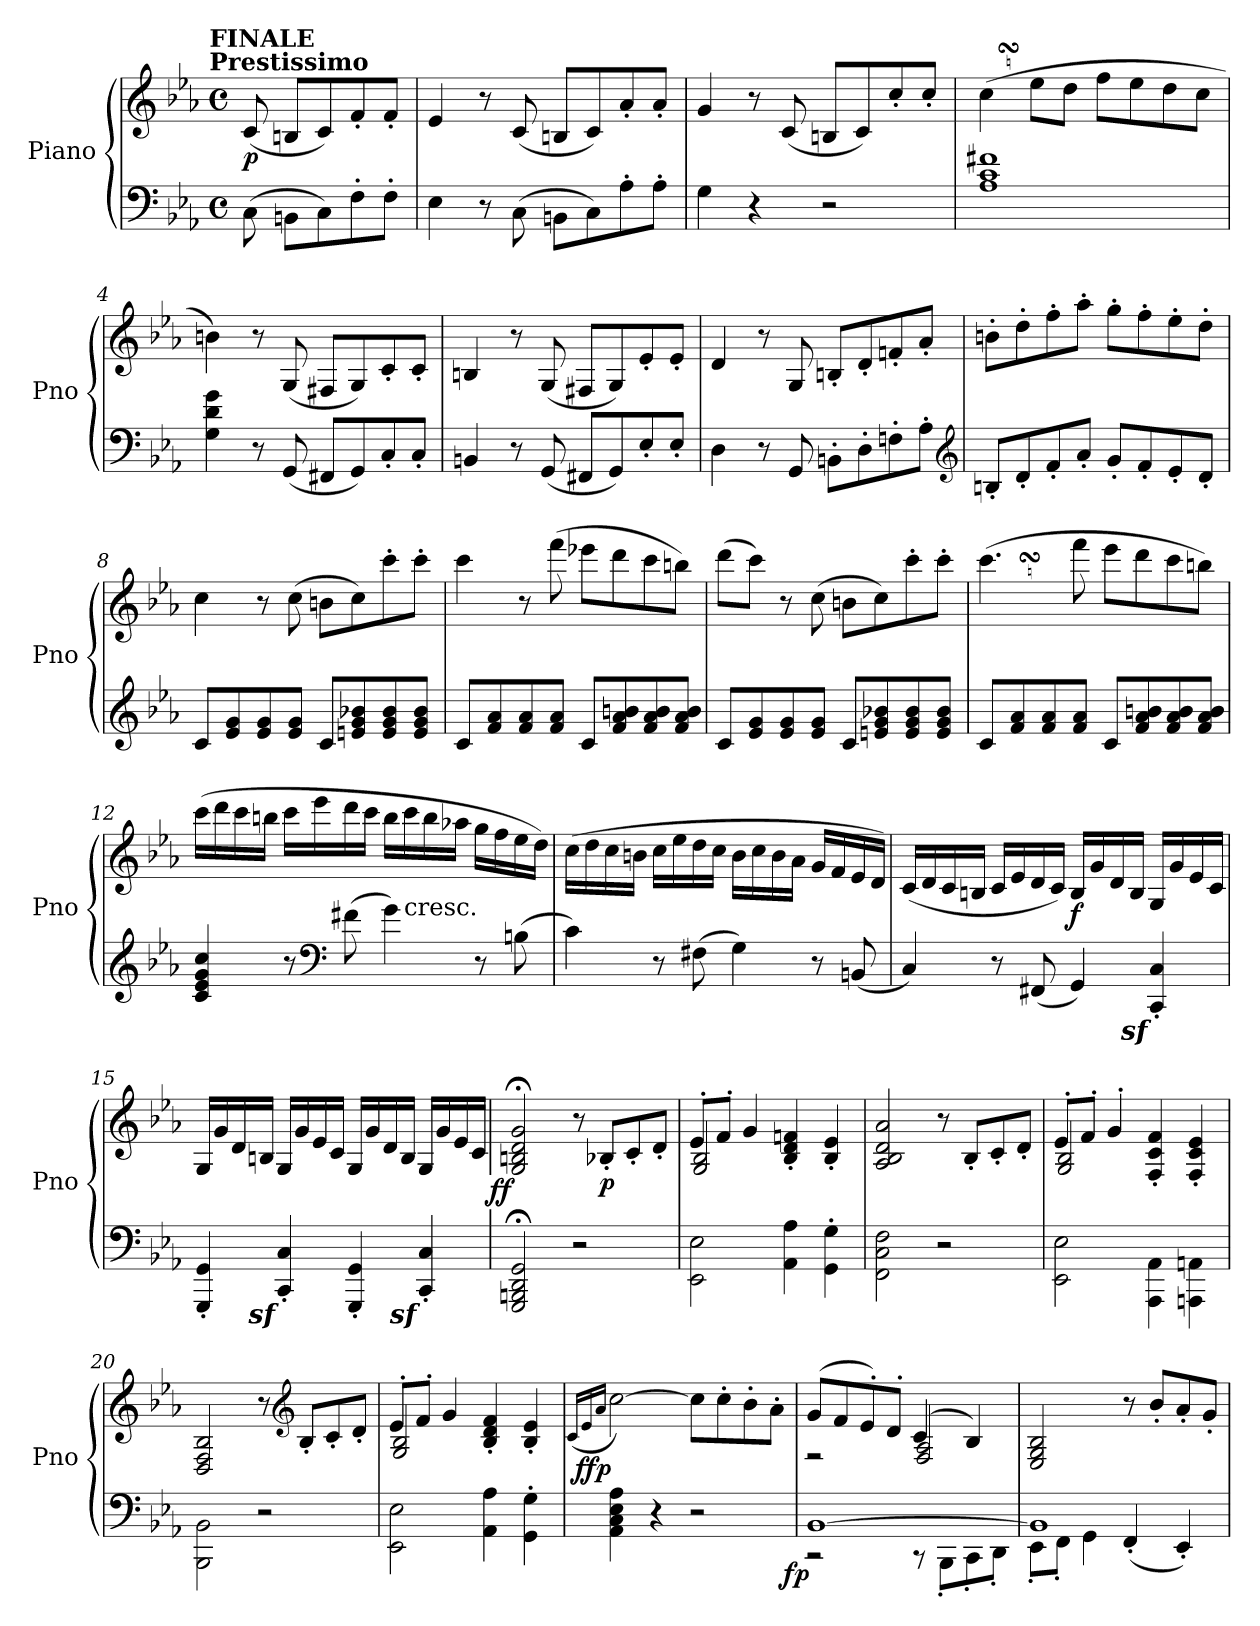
**kern	**kern	**dynam
*part1	*part1	*part1
*staff2	*staff1	*staff1/2
*I"Piano	*	*
*I'Pno	*	*
*clefF4	*clefG2	*
*k[b-e-a-]	*k[b-e-a-]	*
*c:	*c:	*
!!LO:TX:omd:t=FINALE\nPrestissimo
*M4/4	*M4/4	*
*met(c)	*met(c)	*
*MM180	*MM180	*
=	=	=
(8C\	(8c	p
8BBnL	8BnL	.
8C)	8c)	.
8F'	8f'	.
8F'J	8f'J	.
=1	=1	=1
4E-	4e-	.
8r	8r	.
(8C\	(8c	.
8BBnL	8BnL	.
8C)	8c)	.
8A-'	8a-'	.
8A-'J	8a-'J	.
=2	=2	=2
4G	4g	.
4r	8r	.
.	(8c	.
2r	8BnL	.
.	8c)	.
.	8cc'	.
.	8cc'J	.
=3	=3	=3
1A- 1c 1f#X	(4ccSSs	.
.	8ee-L	.
.	8ddJ	.
.	8ffL	.
.	8ee-	.
.	8dd	.
.	8ccJ	.
=4	=4	=4
4G 4d 4g	4bn)	.
8r	8r	.
(8GG	(8G	.
8FF#XL	8F#XL	.
8GG)	8G)	.
8C'	8c'	.
8C'J	8c'J	.
=5	=5	=5
4BBn	4Bn	.
8r	8r	.
(8GG	(8G	.
8FF#XL	8F#XL	.
8GG)	8G)	.
8E-'	8e-'	.
8E-'J	8e-'J	.
=6	=6	=6
4D	4d	.
8r	8r	.
8GG	8G	.
8BBn'L	8Bn'L	.
8D'	8d'	.
8Fn'	8fn'	.
8A-'J	8a-'J	.
*clefG2	*	*
=7	=7	=7
8Bn'L	8bn'L	.
8d'	8dd'	.
8f'	8ff'	.
8a-'J	8aa-'J	.
8g'L	8gg'L	.
8f'	8ff'	.
8e-'	8ee-'	.
8d'J	8dd'J	.
=8	=8	=8
8cL	4cc	.
8e- 8g	.	.
8e- 8g	8r	.
8e- 8gJ	(8cc	.
8cL	8bnL	.
8en 8g 8b-X	8cc)	.
8e 8g 8b-	8ccc'	.
8e 8g 8b-J	8ccc'J	.
=9	=9	=9
8cL	4ccc	.
8f 8a-	.	.
8f 8a-	8r	.
8f 8a-J	(8fff	.
8cL	8eee-XL	.
8f 8a- 8bn	8ddd	.
8f 8a- 8b	8ccc	.
8f 8a- 8bJ	8bbnJ)	.
=10	=10	=10
8cL	(8dddL	.
8e- 8g	8cccJ)	.
8e- 8g	8r	.
8e- 8gJ	(8cc	.
8cL	8bnL	.
8en 8g 8b-X	8cc)	.
8e 8g 8b-	8ccc'	.
8e 8g 8b-J	8ccc'J	.
=11	=11	=11
8cL	(4.cccSSs	.
8f 8a-	.	.
8f 8a-	.	.
8f 8a-J	8fff	.
8cL	8eee-L	.
8f 8a- 8bn	8ddd	.
8f 8a- 8b	8ccc	.
8f 8a- 8bJ	8bbnJ)	.
=12	=12	=12
4c 4e- 4g 4cc	(16cccLL	.
.	16ddd	.
.	16ccc	.
.	16bbnJJ	.
8r	16cccLL	.
.	16eee-	.
*clefF4	*	*
(8f#X	16ddd	.
.	16cccJJ	.
4g)	16bbLL	.
!	!LO:TX:c:t=cresc.	!
.	16ccc	.
.	16bb	.
.	16aa-XJJ	.
8r	16ggLL	.
.	16ff	.
(8Bn	16ee-	.
.	16ddJJ)	.
=13	=13	=13
4c)	(16ccLL	.
.	16dd	.
.	16cc	.
.	16bnJJ	.
8r	16ccLL	.
.	16ee-	.
(8F#X	16dd	.
.	16ccJJ	.
4G)	16bLL	.
.	16cc	.
.	16b	.
.	16a-JJ	.
8r	16gLL	.
.	16f	.
(8BBn	16e-	.
.	16dJJ)	.
=14	=14	=14
4C)	(16cLL	.
.	16d	.
.	16c	.
.	16BnJJ	.
8r	16cLL	.
.	16e-	.
(8FF#X	16d	.
.	16cJJ)	.
4GG)	16BLL	f
.	16g	.
.	16d	.
.	16BJJ	.
!LO:DY:rj	!	!
4CCz' 4Cz'	16GLL	.
.	16g	.
.	16e-	.
.	16cJJ	.
=15	=15	=15
4GGG' 4GG'	16GLL	.
.	16g	.
.	16d	.
.	16BnJJ	.
!LO:DY:rj	!	!
4CCz' 4Cz'	16GLL	.
.	16g	.
.	16e-	.
.	16cJJ	.
4GGG' 4GG'	16GLL	.
.	16g	.
.	16d	.
.	16BJJ	.
!LO:DY:rj	!	!
4CCz' 4Cz'	16GLL	.
.	16g	.
.	16e-	.
.	16cJJ	.
=16	=16	=16
!	!	!LO:DY:rj
2GGG;< 2BBBn;< 2DD;< 2GG;<	2G;< 2Bn;< 2d;< 2g;<	ff
2r	8r	.
.	8B-X'L	p
.	8c'	.
.	8d'J	.
=17	=17	=17
*	*^	*
2EE-\ 2E-\	8e-'L	2G/ 2B-/	.
.	8f'J	.	.
.	4g	.	.
4AA-\ 4A-\	4B-'>/ 4d'>/ 4fn'>/	2ryy	.
4GG'\ 4G'\	4B-'>/ 4e-'>/	.	.
*	*v	*v	*
=18	=18	=18
2FF\ 2C\ 2F\	2A-/ 2B-/ 2d/ 2a-/	.
2r	8r	.
.	8B-'L	.
.	8c'	.
.	8d'J	.
=19	=19	=19
*	*^	*
2EE-\ 2E-\	8e-'L	2G/ 2B-/	.
.	8f'J	.	.
.	4g'	.	.
4AAA-\ 4AA-\	4F'>/ 4c'>/ 4f'>/	2ryy	.
4AAAn\ 4AAn\	4F'>/ 4c'>/ 4e-'>/	.	.
*	*v	*v	*
=20	=20	=20
2BBB-\ 2BB-\	2D/ 2F/ 2B-/	.
2r	8r	.
*	*clefG2	*
.	8B-'L	.
.	8c'	.
.	8d'J	.
=21	=21	=21
*	*^	*
2EE-\ 2E-\	8e-'L	2G/ 2B-/	.
.	8f'J	.	.
.	4g	.	.
4AA-\ 4A-\	4B-'>/ 4d'>/ 4f'>/	2ryy	.
4GG'\ 4G'\	4B-'>/ 4e-'>/	.	.
*	*v	*v	*
=22	=22	=22
.	(<16qc/LL	.
.	16qe-/	.
.	16qa-/JJ	.
!	!	!LO:DY:rj
4AA- 4C 4E- 4A-	[2cc)	ffp
4r	.	.
2r	8ccL]	.
.	8cc'	.
.	8b-'	.
.	8a-'J	.
=23	=23	=23
*^	*^	*
!	!	!	!	!LO:DY:b=2:rj
[1BB-	2rCC	(8gL	2rF	fp
.	.	8f	.	.
.	.	8e-')	.	.
.	.	8d'J	.	.
.	8rCC	(4c	2F/ 2A-/	.
.	8BBB-'L	.	.	.
.	8CC'	4B-)	.	.
.	8DD'J	.	.	.
*	*	*v	*v	*
=24	=24	=24	=24
1BB-]	8EE-'L	2E-/ 2G/ 2B-/	.
.	8FF'J	.	.
.	4GG	.	.
.	(4FF'/	8r	.
.	.	8b-'L	.
.	4EE-'/)	8a-'	.
.	.	8g'J	.
*v	*v	*	*
=	=	=
*-	*-	*-
